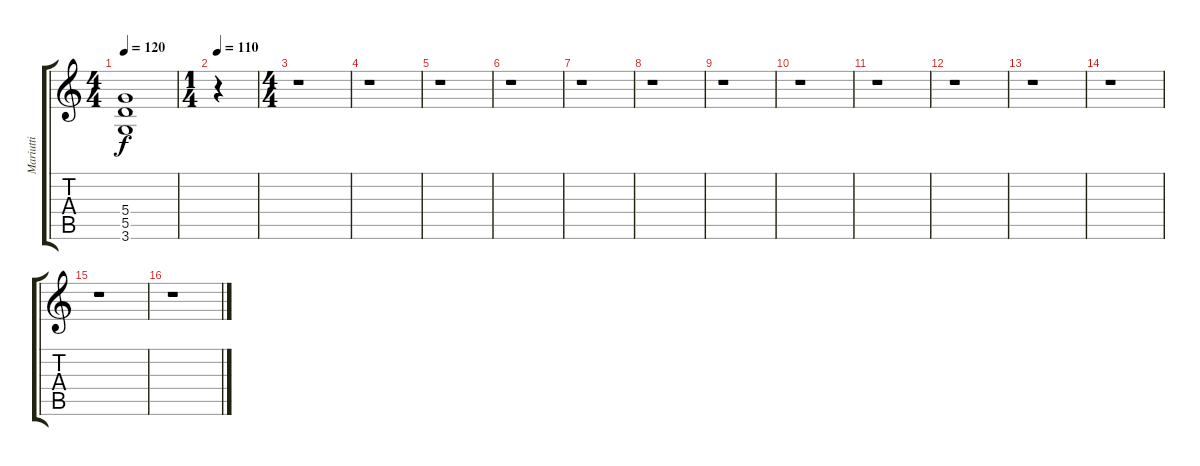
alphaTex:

\track ("Mariutti" "Mariutti") {instrument overdrivenguitar}
\staff {score tabs}
\tuning (E4 B3 G3 D3 A2 E2) {hide}
\ts (4 4)
\tempo 120
\clef g2
\ks c
(5.4{t} 5.5{t} 3.6{t}).1{dy f} |
\ts (1 4)
\tempo 110
r.4 |
\ts (4 4)
r.1 |
r.1 |
r.1 |
r.1 |
r.1 |
r.1 |
r.1 |
r.1 |
r.1 |
r.1 |
r.1 |
r.1 |
r.1 |
r.1
